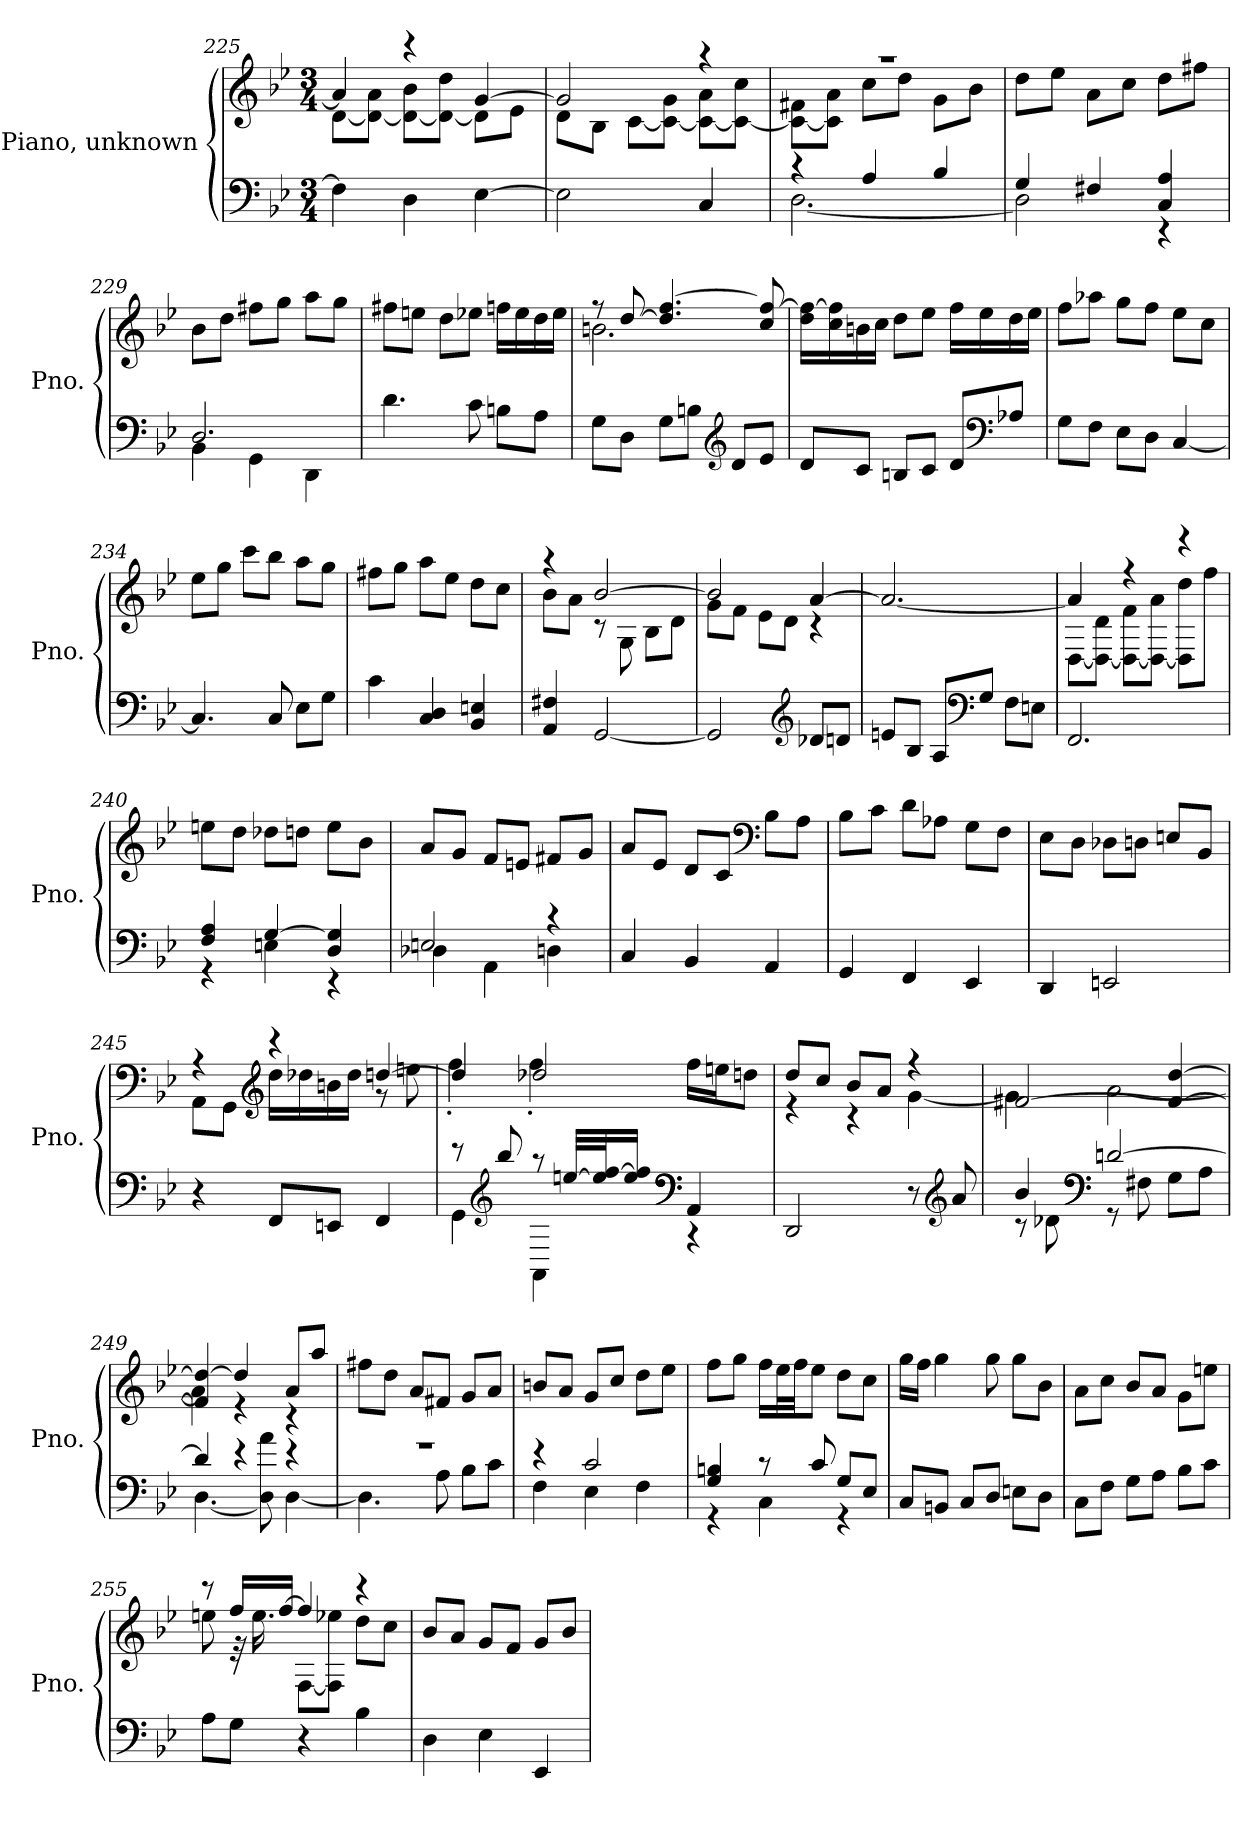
**kern	**kern
*part1	*part1
*staff2	*staff1
*I"Piano, unknown	*
*I'Pno.	*
*clefF4	*clefG2
*k[b-e-]	*k[b-e-]
*M3/4	*M3/4
=225	=225
*	*^
4F\]	4a/]	[8d\L
.	.	8d\_ 8a\J
4D\	4r	8d\_ 8b-\L
.	.	8d\_ 8dd\J
[4E-\	[4g/	8d\L]
.	.	8e-\J
=226	=226	=226
2E-\]	2g/]	8d\L
.	.	8B-\J
.	.	[8c\L
.	.	8c\_ 8g\J
4C/	4r	8c\_ 8a\L
.	.	8c\_ 8cc\J
=227	=227	=227
*^	*	*
4r	[2.D\	2.r	8c\_ 8f#X\L
.	.	.	8c\] 8a\J
4A/	.	.	8cc\L
.	.	.	8dd\J
4B-/	.	.	8g\L
.	.	.	8b-\J
*	*	*v	*v
=228	=228	=228
4G/	2D\]	8dd\L
.	.	8ee-\J
4F#X/	.	8a\L
.	.	8cc\J
4C/ 4A/	4r	8dd\L
.	.	8ff#X\J
!!LO:LB:g=z
=229	=229	=229
2.D/	4BB-\	8b-\L
.	.	8dd\J
.	4GG\	8ff#X\L
.	.	8gg\J
.	4DD\	8aa\L
.	.	8gg\J
*v	*v	*
=230	=230
4.d\	8ff#X\L
.	8een\J
.	8dd\L
8c\	8ee-X\J
8Bn\L	16ffn\LL
.	16ee-\
8A\J	16dd\
.	16ee-\JJ
=231	=231
*	*^
8G\L	8r	2.bn\
8D\J	[8dd/	.
8G\L	4.dd/] [4.ff/	.
8Bn\J	.	.
*clefG2	*	*
8d/L	.	.
8e-/J	8cc/ 8ff/_	.
*	*v	*v
=232	=232
8d/L	16dd\ 16ff\_LL
.	16cc\ 16ff\]
8c/J	16bn\
.	16cc\JJ
8Bn/L	8dd\L
8c/J	8ee-\J
8d/L	16ff\LL
.	16ee-\
*clefF4	*
8A-X/J	16dd\
.	16ee-\JJ
!!LO:PB:g=z
=233	=233
8G\L	8ff\L
8F\J	8aa-X\J
8E-\L	8gg\L
8D\J	8ff\J
[4C/	8ee-\L
.	8cc\J
=234	=234
4.C/]	8ee-\L
.	8gg\J
.	8ccc\L
8C/	8bb-\J
8E-\L	8aa\L
8G\J	8gg\J
=235	=235
4c\	8ff#X\L
.	8gg\J
4C/ 4D/	8aa\L
.	8ee-\J
4BB-/ 4En/	8dd\L
.	8cc\J
=236	=236
*	*^
4AA/ 4F#X/	4r	8b-\L
.	.	8a\J
[2GG/	[2b-/	8r
.	.	8G\
.	.	8B-\L
.	.	8d\J
=237	=237	=237
2GG/]	2b-/]	8g\L
.	.	8f\J
.	.	8e-\L
.	.	8d\J
*clefG2	*	*
8d-X/L	[4a/	4r
8dn/J	.	.
*	*v	*v
!!LO:LB:g=z
=238	=238
8en/L	2.a/_
8B-/J	.
8A/L	.
*clefF4	*
8G/J	.
8F\L	.
8En\J	.
=239	=239
*	*^
2.FF/	4a/]	[8D\L
.	.	8D\_ 8d\J
.	4r	8D\_ 8f\L
.	.	8D\_ 8a\J
.	4r	8D\] 8dd\L
.	.	8ff\J
*	*v	*v
=240	=240
*^	*
4F/ 4A/	4r	8een\L
.	.	8dd\J
[4G/	4En\	8dd-X\L
.	.	8ddn\J
4D/ 4G/]	4r	8ee\L
.	.	8b-\J
=241	=241	=241
2En/	4D-X\	8a/L
.	.	8g/J
.	4AA\	8f/L
.	.	8en/J
4r	4Dn\	8f#X/L
.	.	8g/J
*v	*v	*
=242	=242
4C/	8a/L
.	8e-/J
4BB-/	8d/L
.	8c/J
*	*clefF4
4AA/	8B-\L
.	8A\J
!!LO:LB:g=z
=243	=243
4GG/	8B-\L
.	8c\J
4FF/	8d\L
.	8A-X\J
4EE-/	8G\L
.	8F\J
=244	=244
4DD/	8E-\L
.	8D\J
2EEn/	8D-X\L
.	8Dn\J
.	8En/L
.	8BB-/J
=245	=245
*	*^
4r	4r	8AA\L
.	.	8GG\J
*	*clefG2	*
8FF/L	4r	16dd\LL
.	.	16dd-X\
8EEn/J	.	16bn\
.	.	16dd-\JJ
4FF/	[4ddn/	8r
.	.	8een\
!!LO:LB:g=z	!!
=246	=246	=246
*^	*	*
8r	4GG\	4dd/]	4ff'\
*clefG2	*	*	*
8bb-/	.	.	.
8r	4AA\	2dd-X/	4ff'\
[32een/LLL	.	.	.
32ee/] [32ff/J	.	.	.
16ee/ 16ff/]JJ	.	.	.
*clefF4	*	*	*
4AA/	4r	.	16ff\LL
.	.	.	16een\J
.	.	.	8ddn\J
*v	*v	*	*
=247	=247	=247
2DD/	8dd/L	4r
.	8cc/J	.
.	8b-/L	4r
.	8a/J	.
8r	4r	[4g\
*clefG2	*	*
8a/	.	.
=248	=248	=248
*^	*	*
4b-/	8r	[2f#X/	4g\]
.	8d-X\	.	.
*clefF4	*	*	*
[2dn/	8r	.	[2a\
.	8F#X\	.	.
.	8G\L	4f#/_ [4dd/	.
.	8A\J	.	.
=249	=249	=249	=249
4d/]	[4.D\	4f#/] 4dd/_	4a\]
4r	.	4dd/]	4r
.	8D\] 8a\	.	.
4r	[4D\	8a/L	4r
.	.	8aa/J	.
*	*	*v	*v
!!LO:LB:g=z
=250	=250	=250
2.r	4.D\]	8ff#X\L
.	.	8dd\J
.	.	8a/L
.	8A\	8f#X/J
.	8B-\L	8g/L
.	8c\J	8a/J
=251	=251	=251
4r	4F\	8bn/L
.	.	8a/J
2c/	4E-\	8g/L
.	.	8cc/J
.	4F\	8dd\L
.	.	8ee-\J
=252	=252	=252
4G/ 4Bn/	4r	8ff\L
.	.	8gg\J
8r	4C\	16ff\LL
.	.	32ee-\L
.	.	32ff\JJ
8c/	.	8ee-\J
8G/L	4r	8dd\L
8E-/J	.	8cc\J
*v	*v	*
=253	=253
8C/L	16gg\LL
.	16ff\JJ
8BBn/J	4gg\
8C/L	.
8D/J	8gg\
8En\L	8gg\L
8D\J	8b-\J
=254	=254
8C\L	8a\L
8F\J	8cc\J
8G\L	8b-/L
8A\J	8a/J
8B-\L	8g\L
8c\J	8een\J
!!LO:LB:g=z
=255	=255
*	*^
8A\L	8r	8een\
8G\J	16ff/LL	32r
.	.	16.ee\
.	[16ff/JJ	.
4r	4ff/]	[8F\L
.	.	8F\] 8ee-X\J
4B-\	4r	8dd\L
.	.	8cc\J
*	*v	*v
=256	=256
4D\	8b-/L
.	8a/J
4E-\	8g/L
.	8f/J
4EE-/	8g/L
.	8b-/J
=	=
*-	*-
